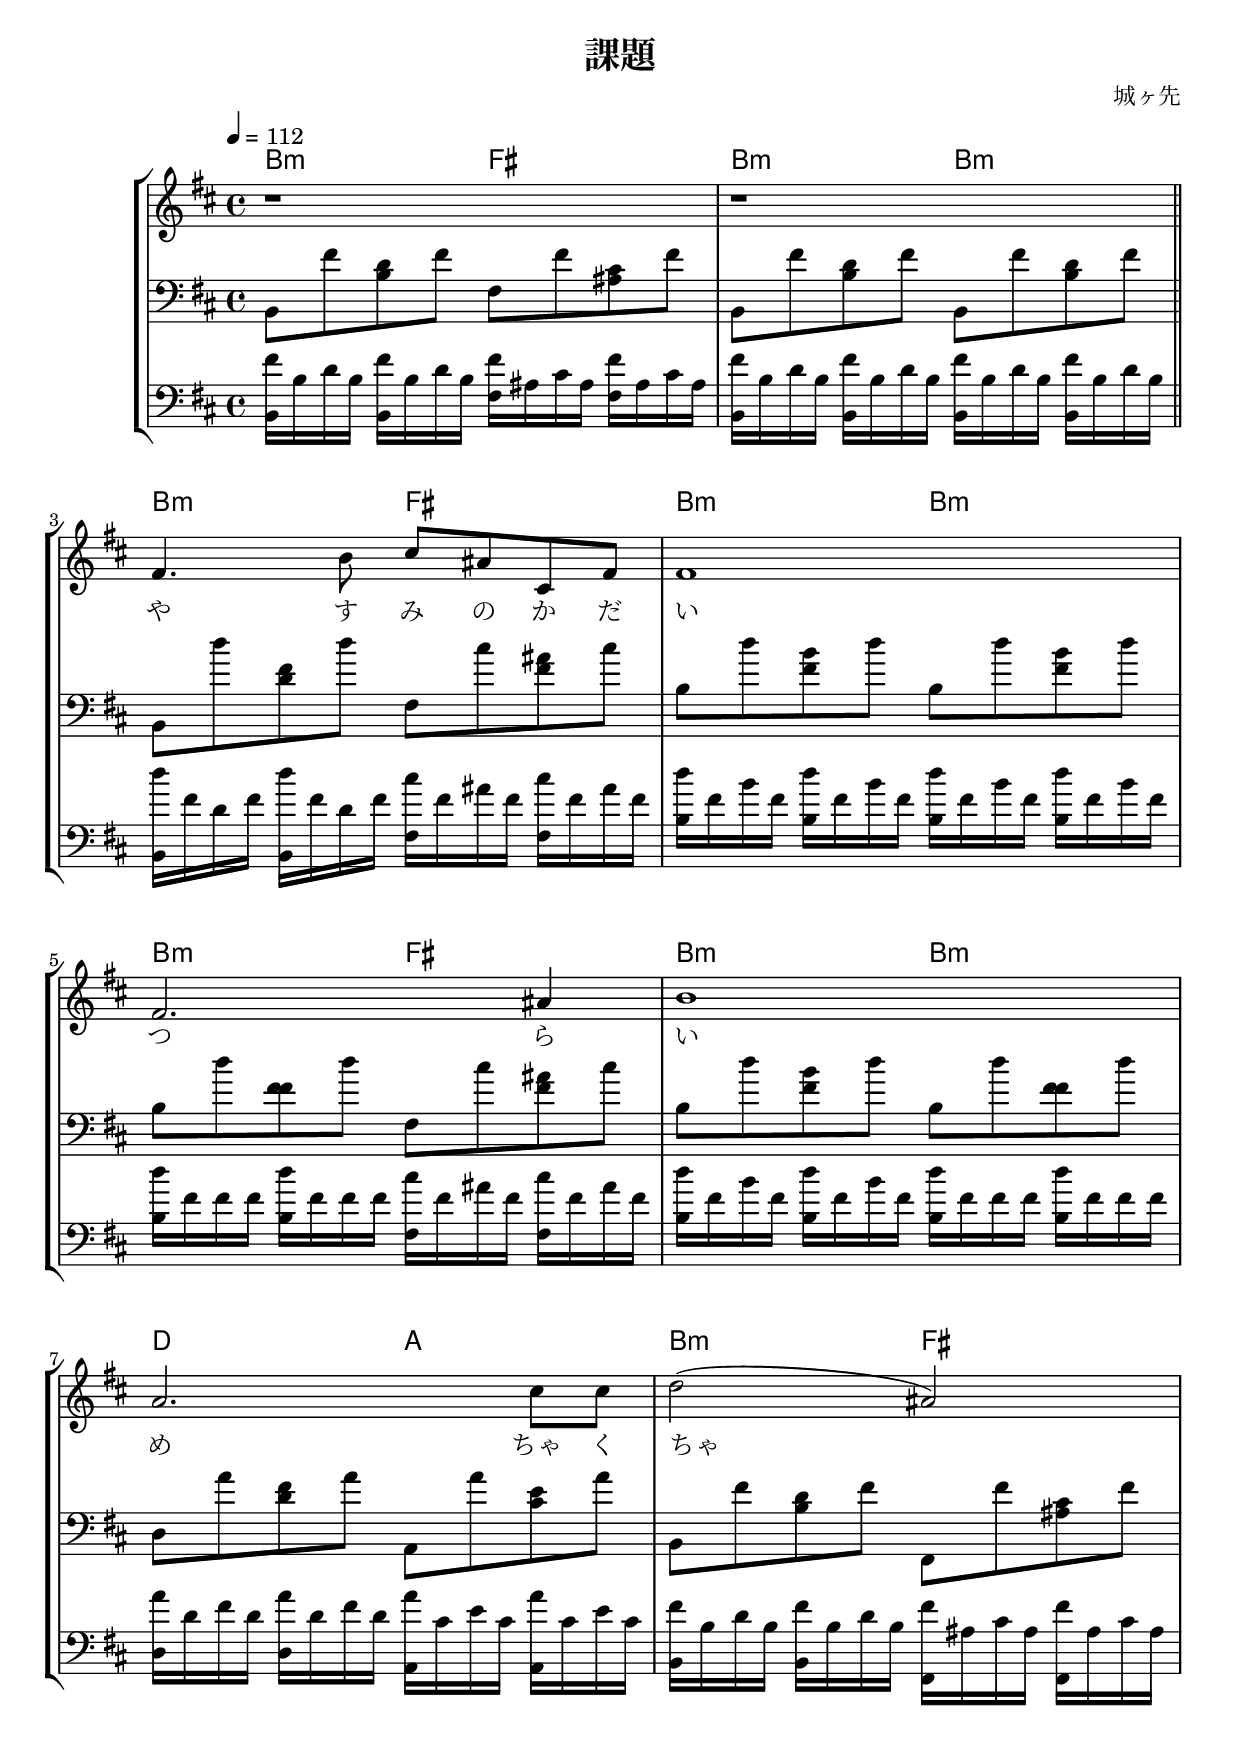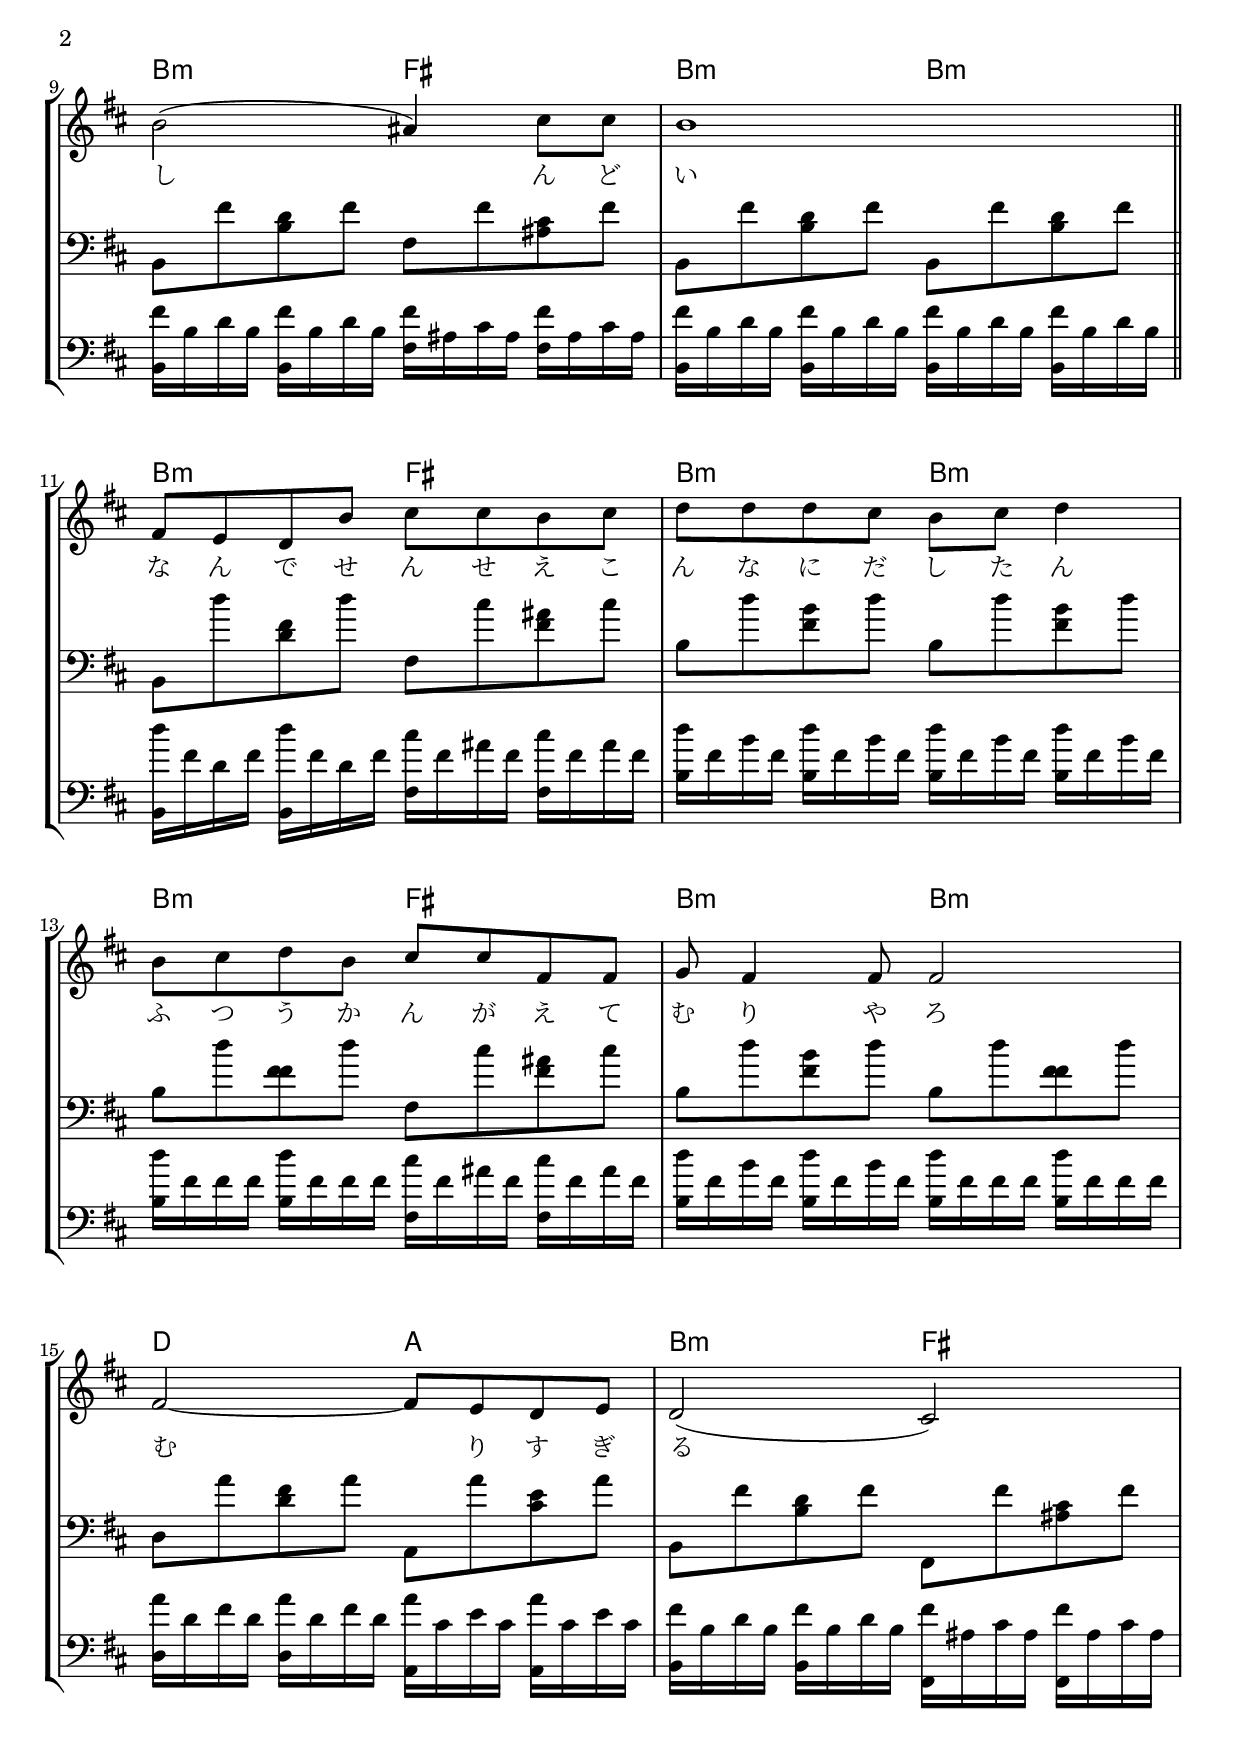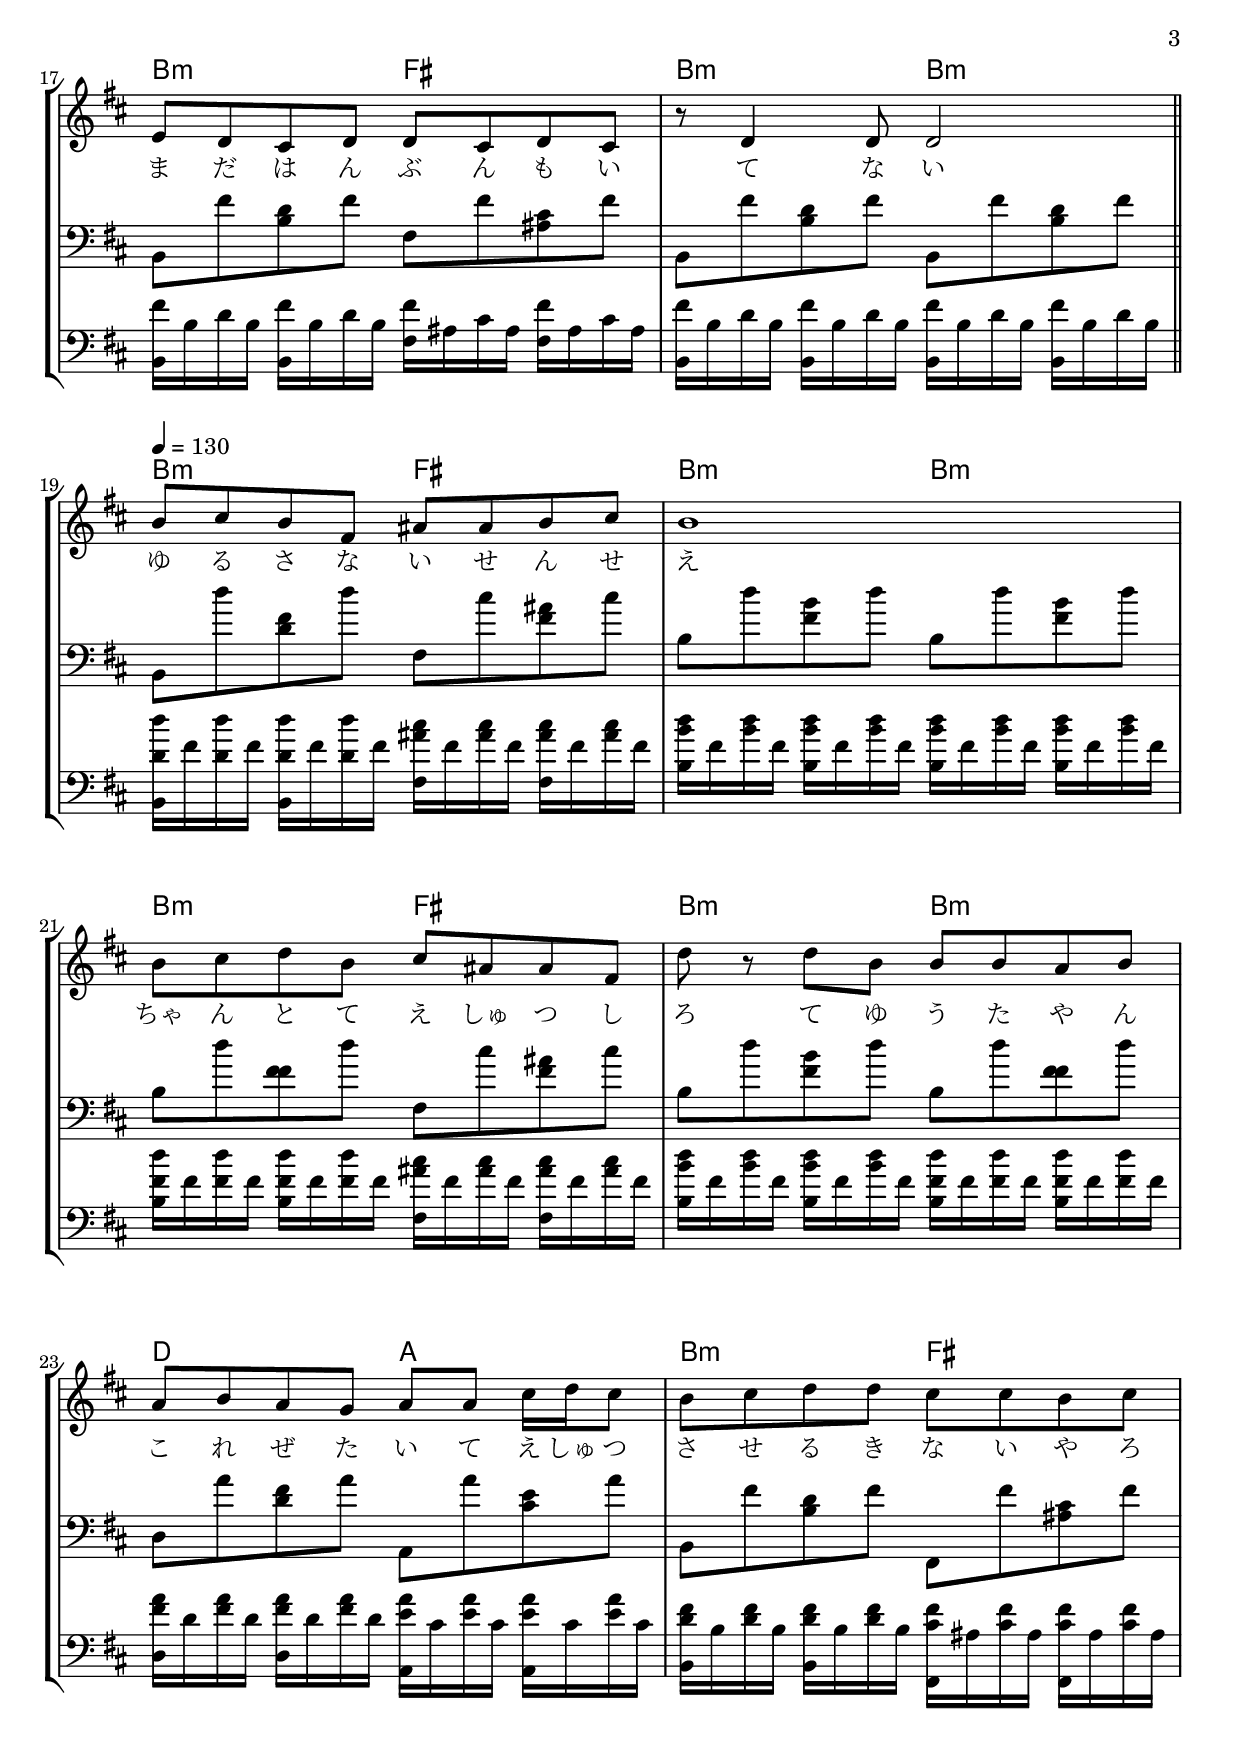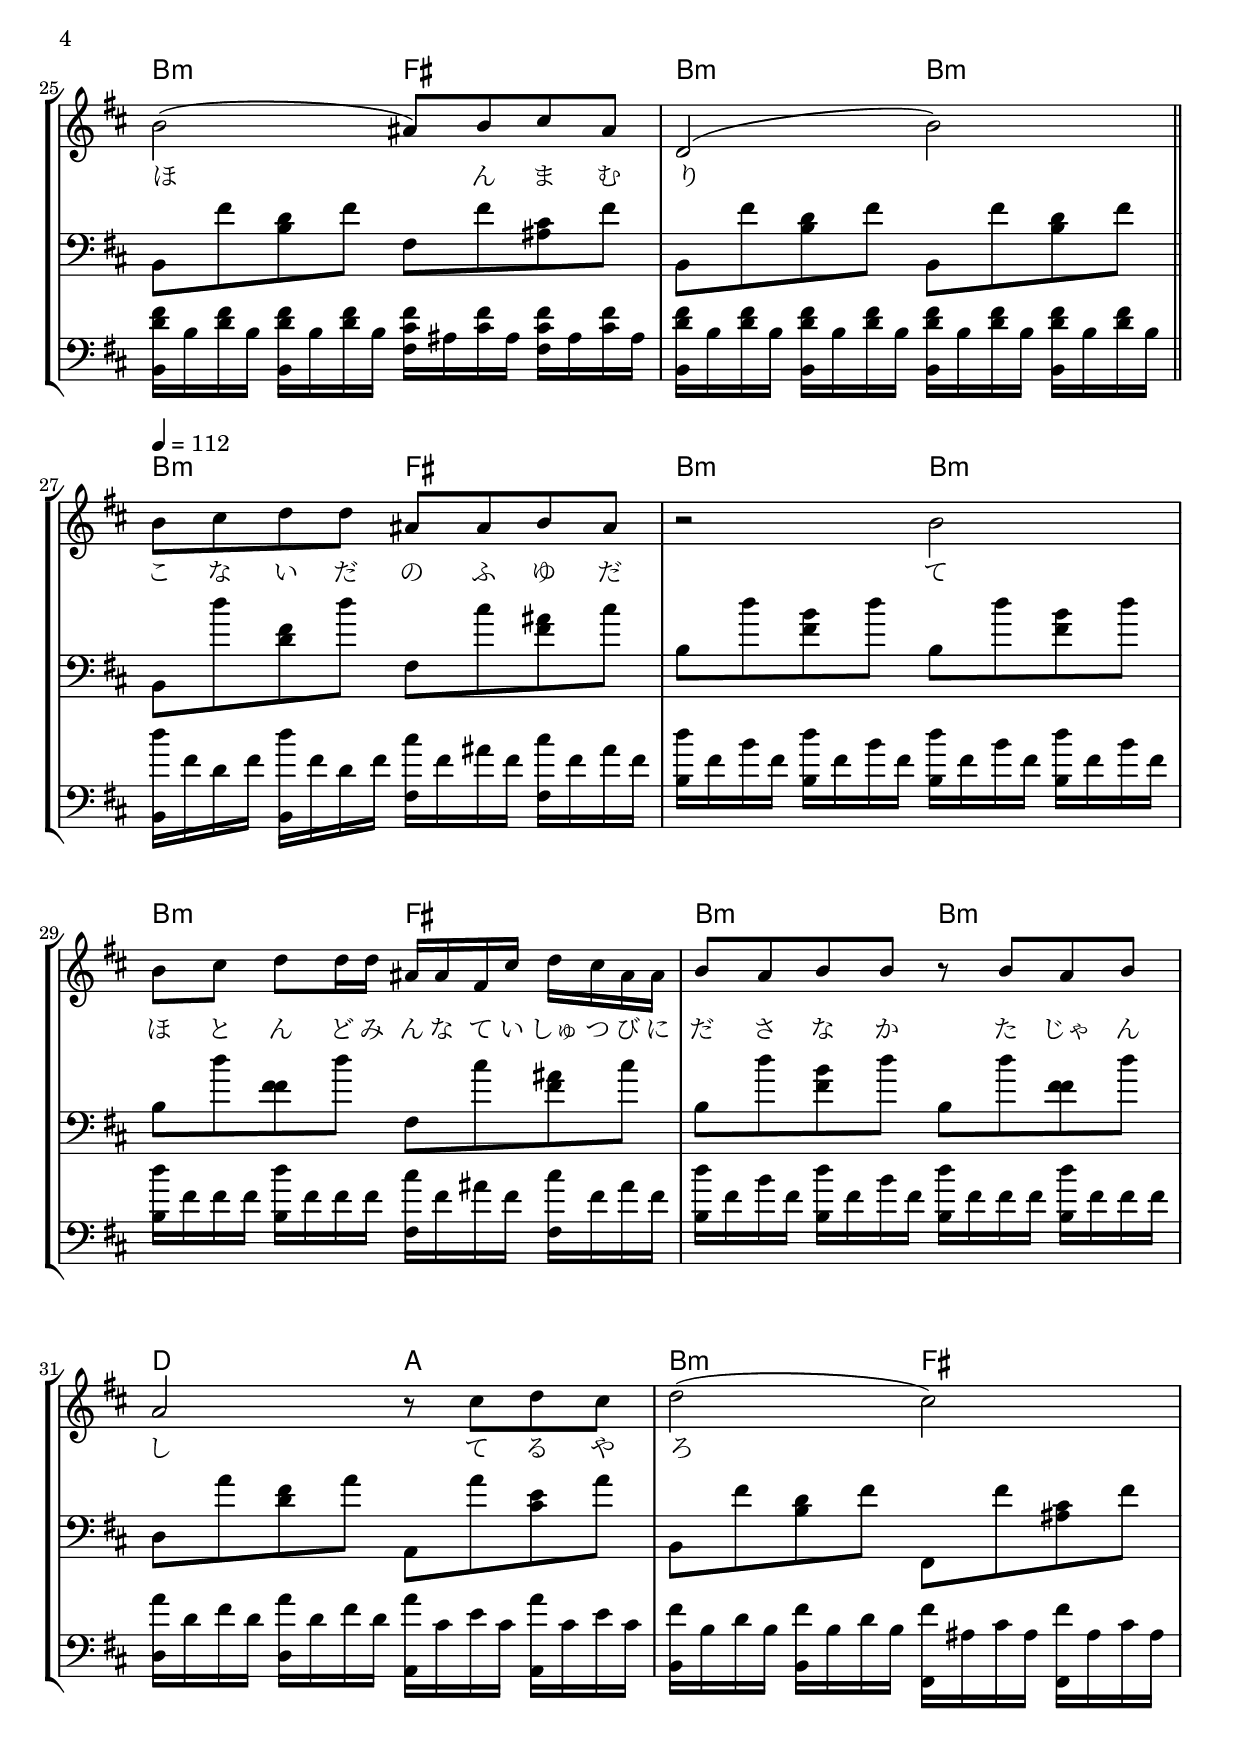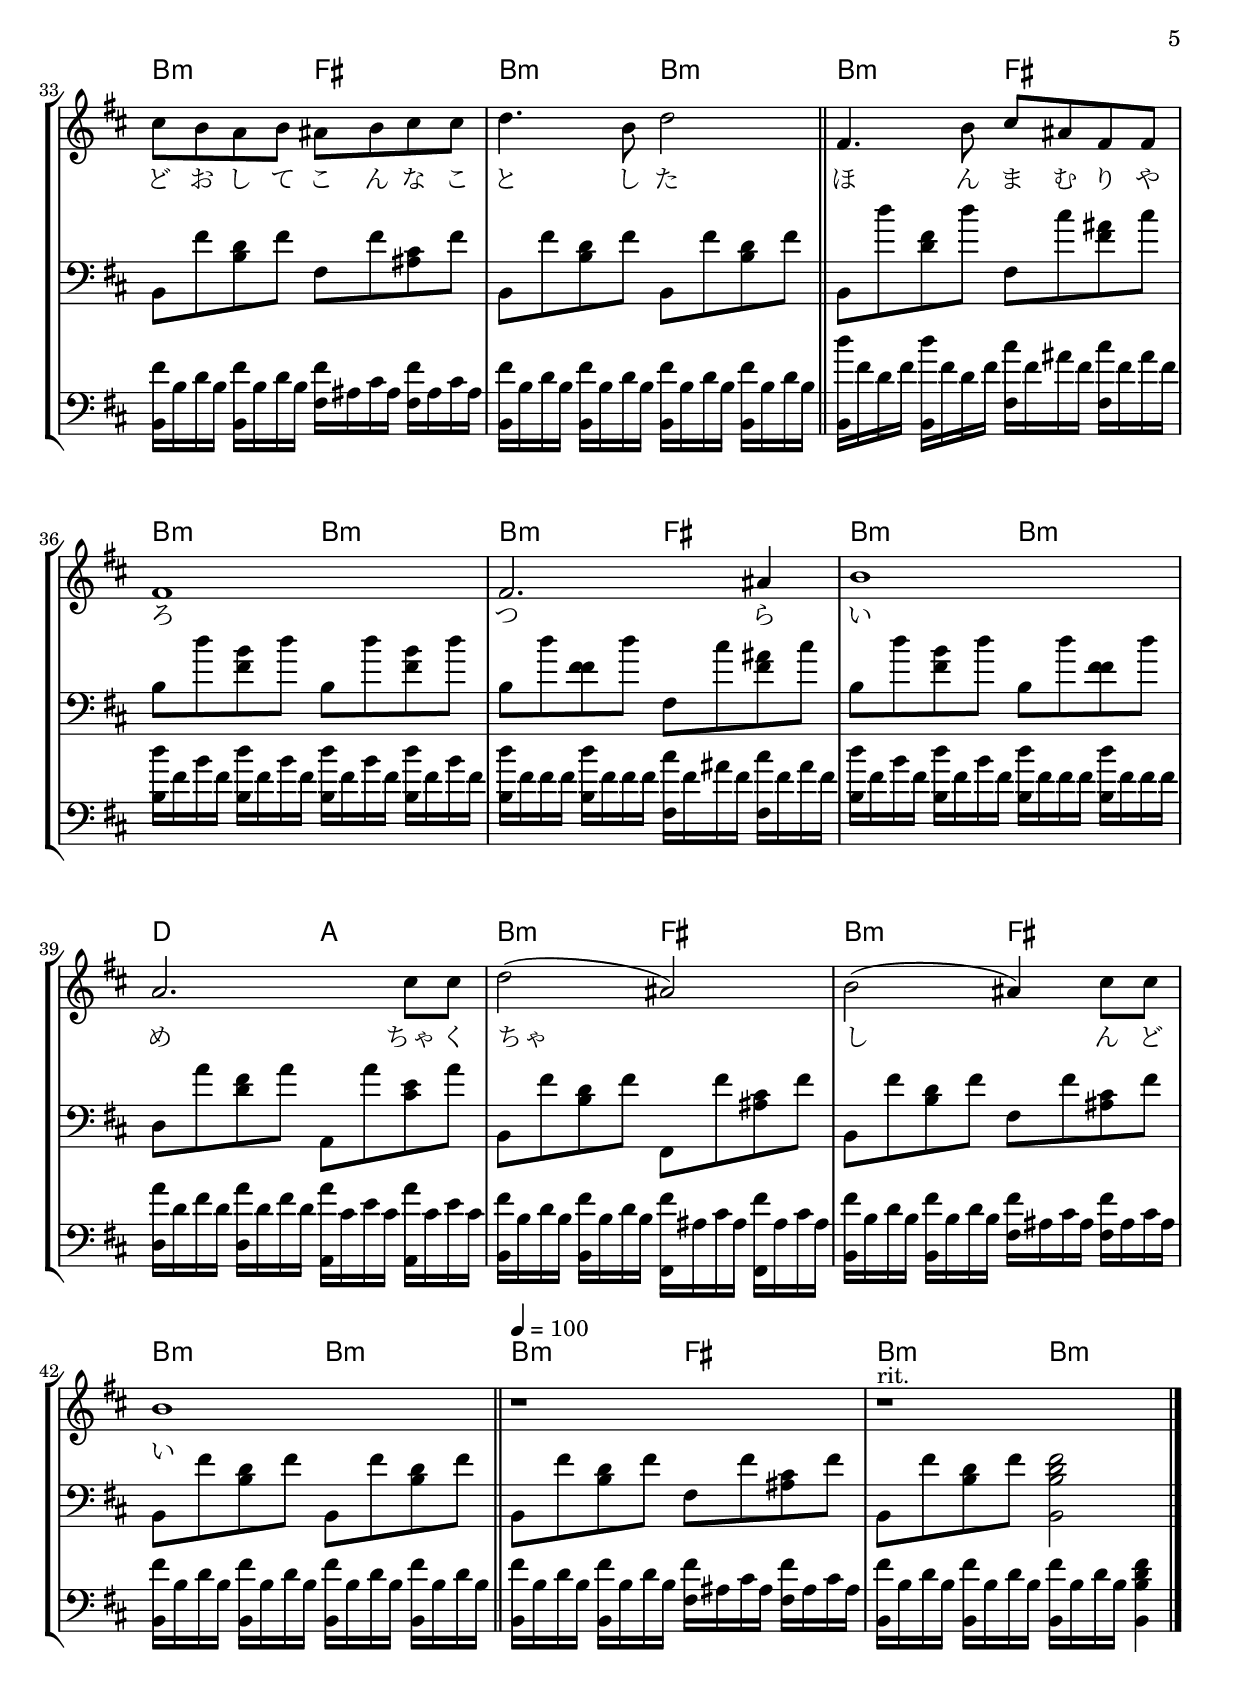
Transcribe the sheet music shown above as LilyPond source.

\version "2.12.1"

\header {
	title = \markup {課題}
	composer = \markup \center-column {城ヶ先}
}

harmony = \chordmode {
	b2:m fis b:m b:m 

	b:m fis b:m b:m b:m fis b:m b:m d a b:m fis b:m fis b:m b:m 

	b:m fis b:m b:m b:m fis b:m b:m d a b:m fis b:m fis b:m b:m 

	b:m fis b:m b:m b:m fis b:m b:m d a b:m fis b:m fis b:m b:m 

	b:m fis b:m b:m b:m fis b:m b:m d a b:m fis b:m fis b:m b:m 

	b:m fis b:m b:m b:m fis b:m b:m d a b:m fis b:m fis b:m b:m 

	b:m fis b:m b:m 
}

melody = {
	\key d \major
	\tempo 4 = 112
	r1 | r1   
	\set Staff.midiInstrument = #"fss0.29"
	 fis'4.  b'8  cis''8  ais'8  cis'8  fis'8 
	fis'1 
	fis'2.  ais'4 
	b'1 
	a'2.  cis''8  cis''8 
	d''2  (ais'2) 
	b'2  (ais'4)  cis''8  cis''8 
	b'1
	\set Staff.midiInstrument = #"fss0.29"
	 fis'8  e'8  d'8  b'8  cis''8  cis''8  b'8  cis''8 
	d''8  d''8  d''8  cis''8  b'8  cis''8  d''4 
	b'8  cis''8  d''8  b'8  cis''8  cis''8  fis'8  fis'8 
	g'8  fis'4  fis'8  fis'2 
	fis'2~fis'8  e'8  d'8  e'8 
	d'2  (cis'2) 
	e'8  d'8  cis'8  d'8  d'8  cis'8  d'8  cis'8 
	r8  d'4  d'8  d'2
	\set Staff.midiInstrument = #"fss0.29"
		\tempo 4 = 130
 b'8  cis''8  b'8  fis'8  ais'8  ais'8  b'8  cis''8 
	b'1 
	b'8  cis''8  d''8  b'8  cis''8  ais'8  ais'8  fis'8 
	d''8  r8  d''8  b'8  b'8  b'8  a'8  b'8 
	a'8  b'8  a'8  g'8  a'8  a'8  cis''16  d''16  cis''8 
	b'8  cis''8  d''8  d''8  cis''8  cis''8  b'8  cis''8 
	b'2  (ais'8)  b'8  cis''8  ais'8 
	d'2  (b'2)
	\set Staff.midiInstrument = #"fss0.29"
		\tempo 4 = 112
 b'8  cis''8  d''8  d''8  ais'8  ais'8  b'8  ais'8 
	r2  b'2 
	b'8  cis''8  d''8  d''16  d''16  ais'16  ais'16  fis'16  cis''16  d''16  cis''16  ais'16  ais'16 
	b'8  a'8  b'8  b'8  r8  b'8  a'8  b'8 
	a'2  r8  cis''8  d''8  cis''8 
	d''2  (cis''2) 
	cis''8  b'8  a'8  b'8  ais'8  b'8  cis''8  cis''8 
	d''4.  b'8  d''2
	\set Staff.midiInstrument = #"fss0.29"
	 fis'4.  b'8  cis''8  ais'8  fis'8  fis'8 
	fis'1 
	fis'2.  ais'4 
	b'1 
	a'2.  cis''8  cis''8 
	d''2  (ais'2) 
	b'2  (ais'4)  cis''8  cis''8 
	b'1
	\tempo 4 = 100
	r1 | r1^"rit." \bar "|."
}

words = \lyricmode {
	
	や  す  み  の  か  だ  い  つ  ら  い  め  ちゃ  く  ちゃ  し  ん  ど  い  
	な  ん  で  せ  ん  せ  え  こ  ん  な  に  だ  し  た  ん  ふ  つ  う  か  ん  が  え  て  む  り  や  ろ  む  り  す  ぎ  る  ま  だ  は  ん  ぶ  ん  も  い  て  な  い  
	ゆ  る  さ  な  い  せ  ん  せ  え  ちゃ  ん  と  て  え  しゅ  つ  し  ろ  て  ゆ  う  た  や  ん  こ  れ  ぜ  た  い  て  え  しゅ  つ  さ  せ  る  き  な  い  や  ろ  ほ  ん  ま  む  り  
	こ  な  い  だ  の  ふ  ゆ  だ  て  ほ  と  ん  ど  み  ん  な  て  い  しゅ  つ  び  に  だ  さ  な  か  た  じゃ  ん  し  て  る  や  ろ  ど  お  し  て  こ  ん  な  こ  と  し  た  
	ほ  ん  ま  む  り  や  ろ  つ  ら  い  め  ちゃ  く  ちゃ  し  ん  ど  い  
	
}

tempochange = {
	\tempo 4 = 112
	r1 | r1 \bar "||"
	\tempo 4 = 112
	r1 | r1 | r1 | r1 | r1 | r1 | r1 | r1 \bar "||"
	\tempo 4 = 112
	r1 | r1 | r1 | r1 | r1 | r1 | r1 | r1 \bar "||"
	\tempo 4 = 130
	r1 | r1 | r1 | r1 | r1 | r1 | r1 | r1 \bar "||"
	\tempo 4 = 112
	r1 | r1 | r1 | r1 | r1 | r1 | r1 | r1 \bar "||"
	\tempo 4 = 112
	r1 | r1 | r1 | r1 | r1 | r1 | r1 | r1 \bar "||"
	\tempo 4 = 100
	r1 | \tempo 4 = 75 r2 \tempo 4 = 66 r2 \bar "|."
}

mainacc = {
	\clef bass
	\set Staff.midiInstrument = #"Lead 1 (square)"
	\key d \major
	\tempo 4 = 112
	b,8 fis' <b d'> fis'
	fis8 fis' <ais cis'> fis'
	b,8 fis' <b d'> fis'
	b,8 fis' <b d'> fis'
	\bar "||"

	\set Staff.midiInstrument = #"Lead 1 (square)"
	b,8 d'' <fis' d'> d''
	fis8 cis'' <fis' ais'> cis''
	b8 d'' <fis' b'> d''
	b8 d'' <fis' b'> d''
	b8 d'' <fis' fis'> d''
	fis8 cis'' <fis' ais'> cis''
	b8 d'' <fis' b'> d''
	b8 d'' <fis' fis'> d''
	d8 a' <d' fis'> a'
	a,8 a' <cis' e'> a'
	b,8 fis' <b d'> fis'
	fis,8 fis' <ais cis'> fis'
	b,8 fis' <b d'> fis'
	fis8 fis' <ais cis'> fis'
	b,8 fis' <b d'> fis'
	b,8 fis' <b d'> fis'
	\bar "||"

	\set Staff.midiInstrument = #"Lead 1 (square)"
	b,8 d'' <fis' d'> d''
	fis8 cis'' <fis' ais'> cis''
	b8 d'' <fis' b'> d''
	b8 d'' <fis' b'> d''
	b8 d'' <fis' fis'> d''
	fis8 cis'' <fis' ais'> cis''
	b8 d'' <fis' b'> d''
	b8 d'' <fis' fis'> d''
	d8 a' <d' fis'> a'
	a,8 a' <cis' e'> a'
	b,8 fis' <b d'> fis'
	fis,8 fis' <ais cis'> fis'
	b,8 fis' <b d'> fis'
	fis8 fis' <ais cis'> fis'
	b,8 fis' <b d'> fis'
	b,8 fis' <b d'> fis'
	\bar "||"

	\set Staff.midiInstrument = #"Electric Piano 1"
	\tempo 4 = 130
	b,8 d'' <fis' d'> d''
	fis8 cis'' <fis' ais'> cis''
	b8 d'' <fis' b'> d''
	b8 d'' <fis' b'> d''
	b8 d'' <fis' fis'> d''
	fis8 cis'' <fis' ais'> cis''
	b8 d'' <fis' b'> d''
	b8 d'' <fis' fis'> d''
	d8 a' <d' fis'> a'
	a,8 a' <cis' e'> a'
	b,8 fis' <b d'> fis'
	fis,8 fis' <ais cis'> fis'
	b,8 fis' <b d'> fis'
	fis8 fis' <ais cis'> fis'
	b,8 fis' <b d'> fis'
	b,8 fis' <b d'> fis'
	\bar "||"

	\set Staff.midiInstrument = #"Lead 1 (square)"
	\tempo 4 = 112
	b,8 d'' <fis' d'> d''
	fis8 cis'' <fis' ais'> cis''
	b8 d'' <fis' b'> d''
	b8 d'' <fis' b'> d''
	b8 d'' <fis' fis'> d''
	fis8 cis'' <fis' ais'> cis''
	b8 d'' <fis' b'> d''
	b8 d'' <fis' fis'> d''
	d8 a' <d' fis'> a'
	a,8 a' <cis' e'> a'
	b,8 fis' <b d'> fis'
	fis,8 fis' <ais cis'> fis'
	b,8 fis' <b d'> fis'
	fis8 fis' <ais cis'> fis'
	b,8 fis' <b d'> fis'
	b,8 fis' <b d'> fis'
	\bar "||"

	\set Staff.midiInstrument = #"Electric Piano 1"
	b,8 d'' <fis' d'> d''
	fis8 cis'' <fis' ais'> cis''
	b8 d'' <fis' b'> d''
	b8 d'' <fis' b'> d''
	b8 d'' <fis' fis'> d''
	fis8 cis'' <fis' ais'> cis''
	b8 d'' <fis' b'> d''
	b8 d'' <fis' fis'> d''
	d8 a' <d' fis'> a'
	a,8 a' <cis' e'> a'
	b,8 fis' <b d'> fis'
	fis,8 fis' <ais cis'> fis'
	b,8 fis' <b d'> fis'
	fis8 fis' <ais cis'> fis'
	b,8 fis' <b d'> fis'
	b,8 fis' <b d'> fis'
	\bar "||"

	\set Staff.midiInstrument = #"Lead 1 (square)"
	\tempo 4 = 100
	b,8 fis' <b d'> fis'
	fis8 fis' <ais cis'> fis'
	b,8 fis' <b d'> fis'
	<b, b d' fis'>2
	\bar "|."
}

subacc = {
	\clef bass
	\set Staff.midiInstrument = #"Voice Oohs"
	\key d \major
	\tempo 4 = 112
	<b, fis'>16 b d' b <b, fis'> b d' b
	<fis fis'>16 ais cis' ais <fis fis'> ais cis' ais
	<b, fis'>16 b d' b <b, fis'> b d' b
	<b, fis'>16 b d' b <b, fis'> b d' b
	\bar "||"

	\set Staff.midiInstrument = #"Koto"
	<b, d''>16 fis' d' fis' <b, d''> fis' d' fis'
	<fis cis''>16 fis' ais' fis' <fis cis''> fis' ais' fis'
	<b d''>16 fis' b' fis' <b d''> fis' b' fis'
	<b d''>16 fis' b' fis' <b d''> fis' b' fis'
	<b d''>16 fis' fis' fis' <b d''> fis' fis' fis'
	<fis cis''>16 fis' ais' fis' <fis cis''> fis' ais' fis'
	<b d''>16 fis' b' fis' <b d''> fis' b' fis'
	<b d''>16 fis' fis' fis' <b d''> fis' fis' fis'
	<d a'>16 d' fis' d' <d a'> d' fis' d'
	<a, a'>16 cis' e' cis' <a, a'> cis' e' cis'
	<b, fis'>16 b d' b <b, fis'> b d' b
	<fis, fis'>16 ais cis' ais <fis, fis'> ais cis' ais
	<b, fis'>16 b d' b <b, fis'> b d' b
	<fis fis'>16 ais cis' ais <fis fis'> ais cis' ais
	<b, fis'>16 b d' b <b, fis'> b d' b
	<b, fis'>16 b d' b <b, fis'> b d' b
	\bar "||"

	\set Staff.midiInstrument = #"Koto"
	<b, d''>16 fis' d' fis' <b, d''> fis' d' fis'
	<fis cis''>16 fis' ais' fis' <fis cis''> fis' ais' fis'
	<b d''>16 fis' b' fis' <b d''> fis' b' fis'
	<b d''>16 fis' b' fis' <b d''> fis' b' fis'
	<b d''>16 fis' fis' fis' <b d''> fis' fis' fis'
	<fis cis''>16 fis' ais' fis' <fis cis''> fis' ais' fis'
	<b d''>16 fis' b' fis' <b d''> fis' b' fis'
	<b d''>16 fis' fis' fis' <b d''> fis' fis' fis'
	<d a'>16 d' fis' d' <d a'> d' fis' d'
	<a, a'>16 cis' e' cis' <a, a'> cis' e' cis'
	<b, fis'>16 b d' b <b, fis'> b d' b
	<fis, fis'>16 ais cis' ais <fis, fis'> ais cis' ais
	<b, fis'>16 b d' b <b, fis'> b d' b
	<fis fis'>16 ais cis' ais <fis fis'> ais cis' ais
	<b, fis'>16 b d' b <b, fis'> b d' b
	<b, fis'>16 b d' b <b, fis'> b d' b
	\bar "||"

	\set Staff.midiInstrument = #"Banjo"
	\tempo 4 = 130
	<b, d' d''>16 fis'16 <d' d''>16 fis'16   <b, d' d''>16 fis'16 <d' d''>16 fis'16
	<fis ais' cis''>16 fis'16 <ais' cis''>16 fis'16   <fis ais' cis''>16 fis'16 <ais' cis''>16 fis'16
	<b b' d''>16 fis'16 <b' d''>16 fis'16   <b b' d''>16 fis'16 <b' d''>16 fis'16
	<b b' d''>16 fis'16 <b' d''>16 fis'16   <b b' d''>16 fis'16 <b' d''>16 fis'16
	<b fis' d''>16 fis'16 <fis' d''>16 fis'16   <b fis' d''>16 fis'16 <fis' d''>16 fis'16
	<fis ais' cis''>16 fis'16 <ais' cis''>16 fis'16   <fis ais' cis''>16 fis'16 <ais' cis''>16 fis'16
	<b b' d''>16 fis'16 <b' d''>16 fis'16   <b b' d''>16 fis'16 <b' d''>16 fis'16
	<b fis' d''>16 fis'16 <fis' d''>16 fis'16   <b fis' d''>16 fis'16 <fis' d''>16 fis'16
	<d fis' a'>16 d'16 <fis' a'>16 d'16   <d fis' a'>16 d'16 <fis' a'>16 d'16
	<a, e' a'>16 cis'16 <e' a'>16 cis'16   <a, e' a'>16 cis'16 <e' a'>16 cis'16
	<b, d' fis'>16 b16 <d' fis'>16 b16   <b, d' fis'>16 b16 <d' fis'>16 b16
	<fis, cis' fis'>16 ais16 <cis' fis'>16 ais16   <fis, cis' fis'>16 ais16 <cis' fis'>16 ais16
	<b, d' fis'>16 b16 <d' fis'>16 b16   <b, d' fis'>16 b16 <d' fis'>16 b16
	<fis cis' fis'>16 ais16 <cis' fis'>16 ais16   <fis cis' fis'>16 ais16 <cis' fis'>16 ais16
	<b, d' fis'>16 b16 <d' fis'>16 b16   <b, d' fis'>16 b16 <d' fis'>16 b16
	<b, d' fis'>16 b16 <d' fis'>16 b16   <b, d' fis'>16 b16 <d' fis'>16 b16
	\bar "||"

	\set Staff.midiInstrument = #"Electric Piano 1"
	\tempo 4 = 112
	<b, d''>16 fis' d' fis' <b, d''> fis' d' fis'
	<fis cis''>16 fis' ais' fis' <fis cis''> fis' ais' fis'
	<b d''>16 fis' b' fis' <b d''> fis' b' fis'
	<b d''>16 fis' b' fis' <b d''> fis' b' fis'
	<b d''>16 fis' fis' fis' <b d''> fis' fis' fis'
	<fis cis''>16 fis' ais' fis' <fis cis''> fis' ais' fis'
	<b d''>16 fis' b' fis' <b d''> fis' b' fis'
	<b d''>16 fis' fis' fis' <b d''> fis' fis' fis'
	<d a'>16 d' fis' d' <d a'> d' fis' d'
	<a, a'>16 cis' e' cis' <a, a'> cis' e' cis'
	<b, fis'>16 b d' b <b, fis'> b d' b
	<fis, fis'>16 ais cis' ais <fis, fis'> ais cis' ais
	<b, fis'>16 b d' b <b, fis'> b d' b
	<fis fis'>16 ais cis' ais <fis fis'> ais cis' ais
	<b, fis'>16 b d' b <b, fis'> b d' b
	<b, fis'>16 b d' b <b, fis'> b d' b
	\bar "||"

	\set Staff.midiInstrument = #"Synth Drum"
	<b, d''>16 fis' d' fis' <b, d''> fis' d' fis'
	<fis cis''>16 fis' ais' fis' <fis cis''> fis' ais' fis'
	<b d''>16 fis' b' fis' <b d''> fis' b' fis'
	<b d''>16 fis' b' fis' <b d''> fis' b' fis'
	<b d''>16 fis' fis' fis' <b d''> fis' fis' fis'
	<fis cis''>16 fis' ais' fis' <fis cis''> fis' ais' fis'
	<b d''>16 fis' b' fis' <b d''> fis' b' fis'
	<b d''>16 fis' fis' fis' <b d''> fis' fis' fis'
	<d a'>16 d' fis' d' <d a'> d' fis' d'
	<a, a'>16 cis' e' cis' <a, a'> cis' e' cis'
	<b, fis'>16 b d' b <b, fis'> b d' b
	<fis, fis'>16 ais cis' ais <fis, fis'> ais cis' ais
	<b, fis'>16 b d' b <b, fis'> b d' b
	<fis fis'>16 ais cis' ais <fis fis'> ais cis' ais
	<b, fis'>16 b d' b <b, fis'> b d' b
	<b, fis'>16 b d' b <b, fis'> b d' b
	\bar "||"

	\set Staff.midiInstrument = #"Gunshot"
	\tempo 4 = 100
	<b, fis'>16 b d' b <b, fis'> b d' b
	<fis fis'>16 ais cis' ais <fis fis'> ais cis' ais
	<b, fis'>16 b d' b <b, fis'> b d' b
	<b, fis'>16 b d' b <b, b d' fis'>4
	\bar "|."
}

percA = {
	\drummode {
	r1 |r1 \bar "||"
	r1 |r1 |r1 |r1 |r1 |r1 |r1 |r1 \bar "||"
	r1 |r1 |r1 |r1 |r1 |r1 |r1 |r1 \bar "||"
	r4 hh4 hh4 hh4  |hh4 hh4 hh4 hh4  |hh4 hh4 hh4 hh4  |hh4 hh4 hh4 hh4  |r4 hh4 hh4 hh4  |hh4 hh4 hh4 hh4  |hh4 hh4 hh4 hh4  |r1  \bar "||"
	r1 |r1 |r1 |r1 |r1 |r1 |r1 |r1 \bar "||"
	hh4 hh4 hh4 hh4  |hh4 hh4 hh4 hh4  |hh4 hh4 hh4 hh4  |hh4 hh4 hh4 hh4  |hh4 hh4 hh4 hh4  |hh4 hh4 hh4 hh4  |hh4 hh4 hh4 hh4  |hh4 hh4 hh4 hh4  \bar "||"
	r1 |r1 \bar "|."
	}
}

percB = {
	\drummode {
	r1 |r1 \bar "||"
	r1 |r1 |r1 |r1 |r1 |r1 |r1 |r1 \bar "||"
	r1 |r1 |r1 |r1 |r1 |r1 |r1 |r1 \bar "||"
	r4 sn8 sn4. sn4  |r4 sn8 sn4. sn4  |r4 sn8 sn4. sn4  |r4 sn8 sn4. sn4  |r4 sn8 sn4. sn4  |r4 sn8 sn4. sn4  |r4 sn8 sn4. sn4  |sn16 sn16 sn16 sn16 sn16 sn16 sn16 sn16 sn16 sn16 sn16 sn16 sn16 sn16 sn16 sn16  \bar "||"
	r1 |r1 |r1 |r1 |r1 |r1 |r1 |r1 \bar "||"
	r8 ss4 ss4 ss4 ss8  |r8 ss4 ss8 ss8. ss8. ss8  |r8 ss4 ss4 ss4 ss8  |r8 ss4 ss8 ss8. ss8. ss8  |r8 ss4 ss4 ss4 ss8  |r8 ss4 ss8 ss8. ss8. ss8  |r8 ss4 ss4 ss4 ss8  |r8 ss4 ss8 ss8. ss8. ss8  \bar "||"
	r1 |r1 \bar "|."
	}
}

percC = {
	\drummode {
	r1 |r1 \bar "||"
	r1 |r1 |r1 |r1 |r1 |r1 |r1 |r1 \bar "||"
	r1 |r1 |r1 |r1 |r1 |r1 |r1 |r1 \bar "||"
	bd4 bd4 bd4 bd4  |bd4 bd4 bd4 bd8 bd8  |bd4 bd4 bd4 bd4  |bd4 bd4 bd4 bd8 bd8  |bd4 bd4 bd4 bd4  |bd4 bd4 bd4 bd8 bd8  |bd4 bd4 bd4 bd4  |bd4 bd4 bd8 bd8 bd8 bd8  \bar "||"
	r1 |r1 |r1 |r1 |r1 |r1 |r1 |r1 \bar "||"
	r8 hhp4 hhp4 hhp4 hhp8  |r8 hhp4 hhp4 hhp4 hhp8  |r8 hhp4 hhp4 hhp4 hhp8  |r8 hhp4 hhp4 hhp4 hhp8  |r8 hhp4 hhp4 hhp4 hhp8  |r8 hhp4 hhp4 hhp4 hhp8  |r8 hhp4 hhp4 hhp4 hhp8  |r8 hhp4 hhp4 hhp4 hhp8  \bar "||"
	r1 |r1 \bar "|."
	}
}

percD = {
	\drummode {
	r1 |r1 \bar "||"
	r1 |r1 |r1 |r1 |r1 |r1 |r1 |r1 \bar "||"
	r1 |r1 |r1 |r1 |r1 |r1 |r1 |r1 \bar "||"
	r8 hhp4 hhp4 hhp4 hhp8  |r8 hhp4 hhp4 hhp4 hhp8  |r8 hhp4 hhp4 hhp4 hhp8  |r8 hhp4 hhp4 hhp4 hhp8  |r8 hhp4 hhp4 hhp4 hhp8  |r8 hhp4 hhp4 hhp4 hhp8  |r8 hhp4 hhp4 hhp4 hhp8  |r8 hhp4 hhp4 hhp4 hhp8  \bar "||"
	r1 |r1 |r1 |r1 |r1 |r1 |r1 |r1 \bar "||"
	bd2 bd4. r16 bd16  |bd4 bd4 bd4 bd8. bd16  |bd2 bd4. r16 bd16  |bd4 bd4 bd4 bd8. bd16  |bd2 bd4. r16 bd16  |bd4 bd4 bd4 bd8. bd16  |bd2 bd4. r16 bd16  |bd4 bd4 bd4 bd8. bd16  \bar "||"
	r1 |r1 \bar "|."
	}
}

percE = {
	\drummode {
	r1 |r1 \bar "||"
	r1 |r1 |r1 |r1 |r1 |r1 |r1 |r1 \bar "||"
	r1 |r1 |r1 |r1 |r1 |r1 |r1 |r1 \bar "||"
	cymc1  |r1 |r1 |r1 |cymc1  |r1 |r1 |r1 \bar "||"
	r1 |r1 |r1 |r1 |r1 |r1 |r1 |r1 \bar "||"
	r1 | r1 | r1 | r1 | r1 | r1 | r1 | r1 \bar "||"
	r1 |r1 \bar "|."
	}
}

\score {
	<<
		\new StaffGroup <<
			\new ChordNames {\harmony}
			\new Voice = "melody" {\melody}
			\new Lyrics \lyricsto "melody" \words
			\new Staff = "mainacc" {\mainacc}
			\new Staff = "subacc" {\subacc}
		>>
	>>
	\layout { }
}
